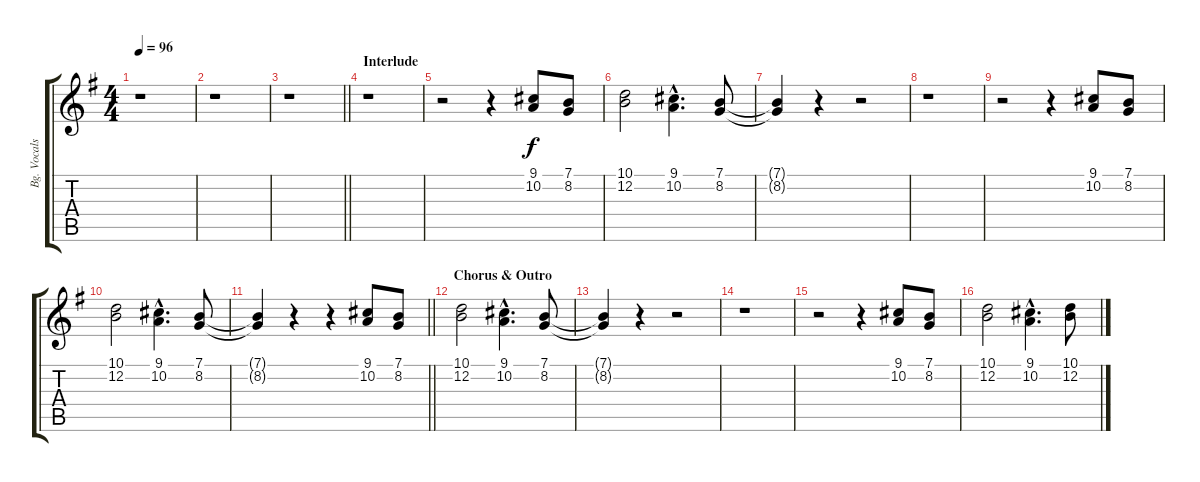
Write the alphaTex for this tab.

\track ("Bg. Vocals" "Bg. Vocals") {instrument lead6voice}
\staff {score tabs}
\tuning (E4 B3 G3 D3 A2 E2) {hide}
\ts (4 4)
\tempo 96
\clef g2
\ks g
r.1{dy f} |
r.1 |
\barLineRight lightlight
r.1 |
\section ("" "Interlude")
r.1 |
r.2 r.4 (9.1 10.2).8 (7.1 8.2).8 |
(10.1 12.2).2 (9.1{hac} 10.2{hac}).4{d} (7.1 8.2).8 |
(7.1{t} 8.2{t}).4 r.4 r.2 |
r.1 |
r.2 r.4 (9.1 10.2).8 (7.1 8.2).8 |
(10.1 12.2).2 (9.1{hac} 10.2{hac}).4{d} (7.1 8.2).8 |
\barLineRight lightlight
(7.1{t} 8.2{t}).4 r.4 r.4 (9.1 10.2).8 (7.1 8.2).8 |
\section ("" "Chorus & Outro")
(10.1 12.2).2 (9.1{hac} 10.2{hac}).4{d} (7.1 8.2).8 |
(7.1{t} 8.2{t}).4 r.4 r.2 |
r.1 |
r.2 r.4 (9.1 10.2).8 (7.1 8.2).8 |
(10.1 12.2).2 (9.1{hac} 10.2{hac}).4{d} (10.1 12.2).8
